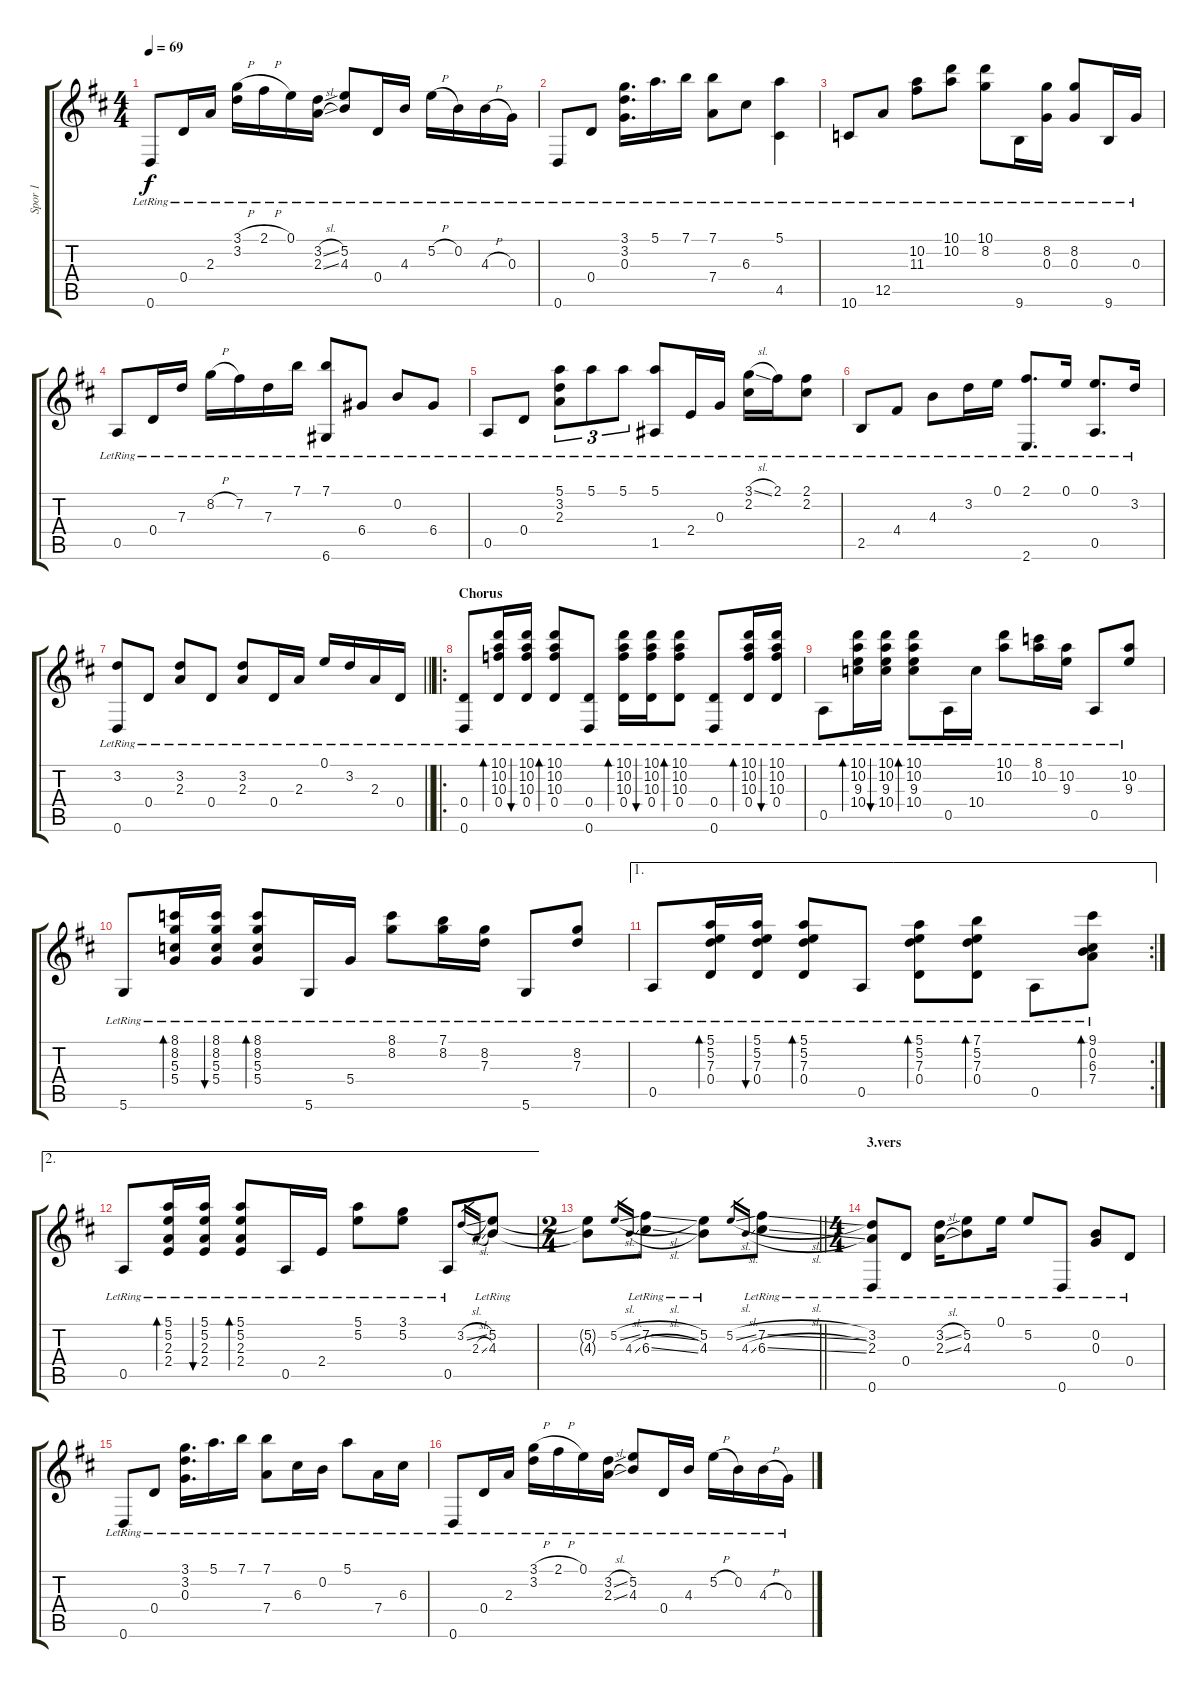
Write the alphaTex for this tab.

\track ("Spor 1" "Spor 1") {instrument acousticguitarnylon}
\staff {score tabs}
\tuning (E4 B3 G3 D3 A2 D2) {hide}
\ts (4 4)
\tempo 69
\clef g2
\ks d
0.6{lr}.8{dy f} 0.4{lr}.16 2.3{lr}.16 (3.1{h lr} 3.2{lr}).16 2.1{h lr}.16 0.1{lr}.16 (3.2{sl lr} 2.3{sl lr}).16 (5.2{lr} 4.3{lr}).8 0.4{lr}.16 4.3{lr}.16 5.2{h lr}.16 0.2{lr}.16 4.3{h lr}.16 0.3{lr}.16 |
0.6{lr}.8 0.4{lr}.8 (3.1{lr} 3.2{lr} 0.3{lr}).16{d} 5.1{lr}.16{d} 7.1{lr}.16 (7.1{lr} 7.4{lr}).8 6.3{lr}.8 (5.1{lr} 4.5{lr}).4 |
10.6{lr}.8 12.5{lr}.8 (10.2{lr} 11.3{lr}).8 (10.1{lr} 10.2{lr}).8 (10.1{lr} 8.2{lr}).8 9.6{lr}.16 (8.2{lr} 0.3{lr}).16 (8.2{lr} 0.3{lr}).8 9.6{lr}.16 0.3{lr}.16 |
0.5{lr}.8 0.4{lr}.16 7.3{lr}.16 8.2{h lr}.16 7.2{lr}.16 7.3{lr}.16 7.1{lr}.16 (7.1{lr} 6.6{lr}).8 6.4{lr}.8 0.2{lr}.8 6.4{lr}.8 |
0.5{lr}.8 0.4{lr}.8 (5.1{lr} 3.2{lr} 2.3{lr}).8{tu (3 2)} 5.1{lr}.8{tu (3 2)} 5.1{lr}.8{tu (3 2)} (5.1{lr} 1.5{lr}).8 2.4{lr}.16 0.3{lr}.16 (3.1{sl lr} 2.2{lr}).16 2.1{lr}.16 (2.1{lr} 2.2{lr}).8 |
2.5{lr}.8 4.4{lr}.8 4.3{lr}.8 3.2{lr}.16 0.1{lr}.16 (2.1{lr} 2.6{lr}).8{d} 0.1{lr}.16 (0.1{lr} 0.5{lr}).8{d} 3.2{lr}.16 |
\barLineRight lightlight
(3.2{lr} 0.6{lr}).8 0.4{lr}.8 (3.2{lr} 2.3{lr}).8 0.4{lr}.8 (3.2{lr} 2.3{lr}).8 0.4{lr}.16 2.3{lr}.16 0.1{lr}.16 3.2{lr}.16 2.3{lr}.16 0.4{lr}.16 |
\ro
\section ("" "Chorus")
(0.4{lr} 0.6{lr}).8 (10.1{lr} 10.2{lr} 10.3{lr} 0.4{lr}).16{bd 30} (10.1{lr} 10.2{lr} 10.3{lr} 0.4{lr}).16{bu 30} (10.1{lr} 10.2{lr} 10.3{lr} 0.4{lr}).8{bd 30} (0.4{lr} 0.6{lr}).8 (10.1{lr} 10.2{lr} 10.3{lr} 0.4{lr}).16{bd 30} (10.1{lr} 10.2{lr} 10.3{lr} 0.4{lr}).16{bu 30} (10.1{lr} 10.2{lr} 10.3{lr} 0.4{lr}).8{bd 30} (0.4{lr} 0.6{lr}).8 (10.1{lr} 10.2{lr} 10.3{lr} 0.4{lr}).16{bd 30} (10.1{lr} 10.2{lr} 10.3{lr} 0.4{lr}).16{bu 30} |
0.5{lr}.8 (10.1{lr} 10.2{lr} 9.3{lr} 10.4{lr}).16{bd 30} (10.1{lr} 10.2{lr} 9.3{lr} 10.4{lr}).16{bu 30} (10.1{lr} 10.2{lr} 9.3{lr} 10.4{lr}).8{bd 30} 0.5{lr}.16 10.4{lr}.16 (10.1{lr} 10.2{lr}).8 (8.1{lr} 10.2{lr}).16 (10.2{lr} 9.3{lr}).16 0.5{lr}.8 (10.2{lr} 9.3{lr}).8 |
5.6{lr}.8 (8.1{lr} 8.2{lr} 5.3{lr} 5.4{lr}).16{bd 30} (8.1{lr} 8.2{lr} 5.3{lr} 5.4{lr}).16{bu 30} (8.1{lr} 8.2{lr} 5.3{lr} 5.4{lr}).8{bd 30} 5.6{lr}.16 5.4{lr}.16 (8.1{lr} 8.2{lr}).8 (7.1{lr} 8.2{lr}).16 (8.2{lr} 7.3{lr}).16 5.6{lr}.8 (8.2{lr} 7.3{lr}).8 |
\ae 1
\rc 2
0.5{lr}.8 (5.1{lr} 5.2{lr} 7.3{lr} 0.4{lr}).16{bd 30} (5.1{lr} 5.2{lr} 7.3{lr} 0.4{lr}).16{bu 30} (5.1{lr} 5.2{lr} 7.3{lr} 0.4{lr}).8{bd 30} 0.5{lr}.8 (5.1{lr} 5.2{lr} 7.3{lr} 0.4{lr}).8{bd 30} (7.1{lr} 5.2{lr} 7.3{lr} 0.4{lr}).8{bd 30} 0.5{lr}.8 (9.1{lr} 0.2{lr} 6.3{lr} 7.4{lr}).8{bd 30} |
\ae 2
0.5{lr}.8 (5.1{lr} 5.2{lr} 2.3{lr} 2.4{lr}).16{bd 30} (5.1{lr} 5.2{lr} 2.3{lr} 2.4{lr}).16{bu 30} (5.1{lr} 5.2{lr} 2.3{lr} 2.4{lr}).8{bd 30} 0.5{lr}.16 2.4{lr}.16 (5.1{lr} 5.2{lr}).8 (3.1{lr} 5.2{lr}).8 0.5{lr}.8 3.2{sl}.16{gr} 2.3{sl}.16{gr} (5.2{lr} 4.3{lr}).8 |
\ts (2 4)
\barLineRight lightlight
(5.2{t} 4.3{t}).8 5.2{sl}.16{gr} 4.3{sl}.16{gr} (7.2{sl lr} 6.3{sl lr}).8 (5.2{lr} 4.3{lr}).8 5.2{sl}.16{gr} 4.3{sl}.16{gr} (7.2{sl lr} 6.3{sl lr}).8 |
\ts (4 4)
\section ("" "3.vers")
(3.2{lr} 2.3{lr} 0.6{lr}).8 0.4{lr}.8 (3.2{sl lr} 2.3{sl lr}).16 (5.2{lr} 4.3{lr}).8 0.1{lr}.16 5.2{lr}.8 0.6{lr}.8 (0.2{lr} 0.3{lr}).8 0.4{lr}.8 |
0.6{lr}.8 0.4{lr}.8 (3.1{lr} 3.2{lr} 0.3{lr}).16{d} 5.1{lr}.16{d} 7.1{lr}.16 (7.1{lr} 7.4{lr}).8 6.3{lr}.16 0.2{lr}.16 5.1{lr}.8 7.4{lr}.16 6.3{lr}.16 |
0.6{lr}.8 0.4{lr}.16 2.3{lr}.16 (3.1{h lr} 3.2{lr}).16 2.1{h lr}.16 0.1{lr}.16 (3.2{sl lr} 2.3{sl lr}).16 (5.2{lr} 4.3{lr}).8 0.4{lr}.16 4.3{lr}.16 5.2{h lr}.16 0.2{lr}.16 4.3{h lr}.16 0.3{lr}.16
